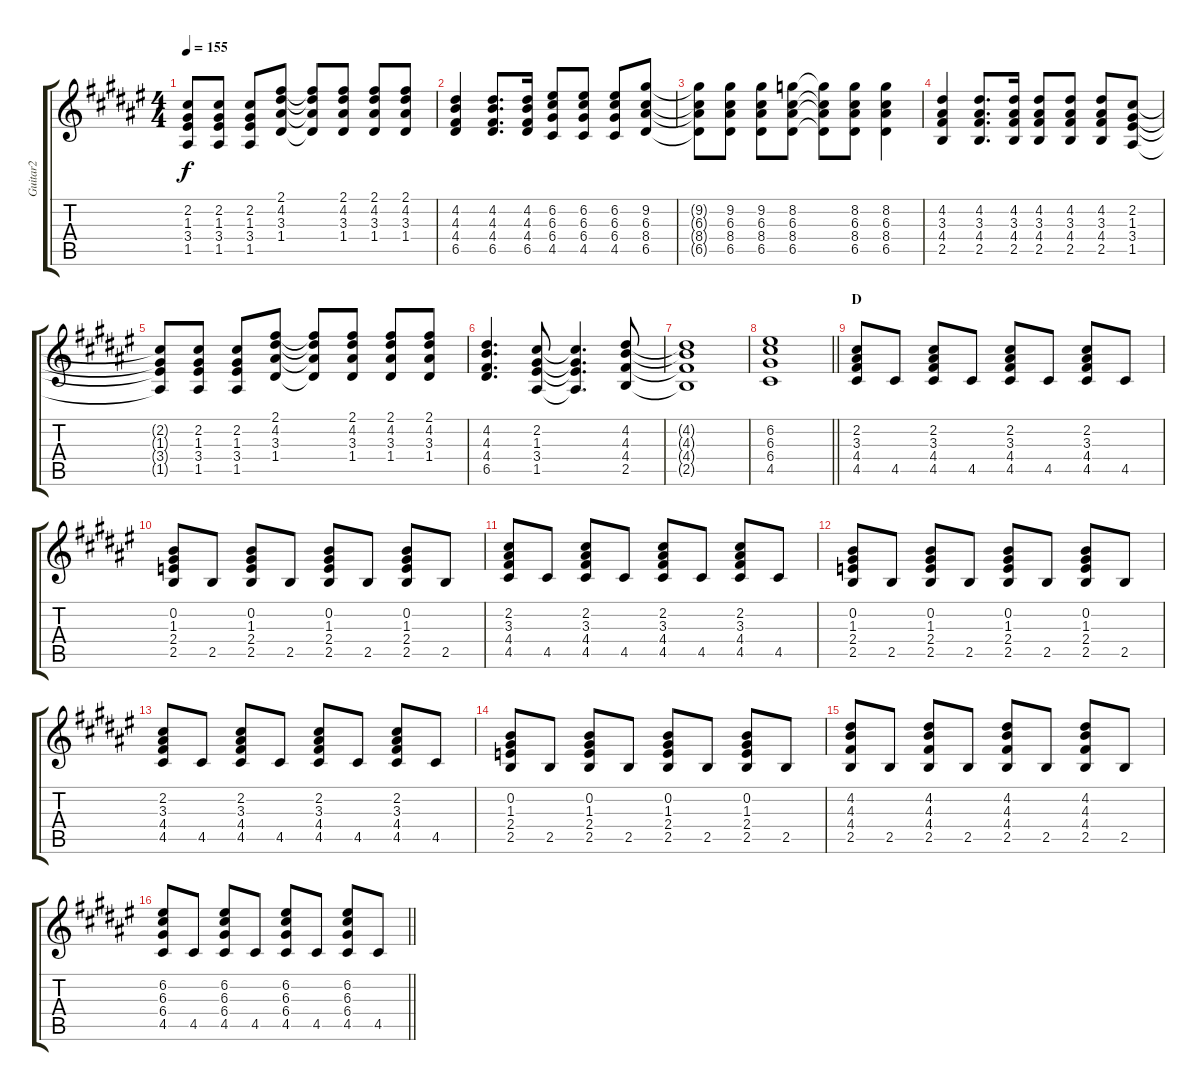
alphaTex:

\track ("Guitar2" "Guitar2") {instrument acousticguitarsteel}
\staff {score tabs}
\tuning (E4 B3 G3 D3 A2 E2) {hide}
\ts (4 4)
\tempo 155
\clef g2
\ks f#
(2.2{t} 1.3{t} 3.4{t} 1.5{t}).8{dy f} (2.2 1.3 3.4 1.5).8 (2.2 1.3 3.4 1.5).8 (2.1 4.2 3.3 1.4).8 (2.1{t} 4.2{t} 3.3{t} 1.4{t}).8 (2.1 4.2 3.3 1.4).8 (2.1 4.2 3.3 1.4).8 (2.1 4.2 3.3 1.4).8 |
(4.2 4.3 4.4 6.5).4 (4.2 4.3 4.4 6.5).8{d} (4.2 4.3 4.4 6.5).16 (6.2 6.3 6.4 4.5).8 (6.2 6.3 6.4 4.5).8 (6.2 6.3 6.4 4.5).8 (9.2 6.3 8.4 6.5).8 |
(9.2{t} 6.3{t} 8.4{t} 6.5{t}).8 (9.2 6.3 8.4 6.5).8 (9.2 6.3 8.4 6.5).8 (8.2 6.3 8.4 6.5).8 (8.2{t} 6.3{t} 8.4{t} 6.5{t}).8 (8.2 6.3 8.4 6.5).8 (8.2 6.3 8.4 6.5).4 |
(4.2 3.3 4.4 2.5).4 (4.2 3.3 4.4 2.5).8{d} (4.2 3.3 4.4 2.5).16 (4.2 3.3 4.4 2.5).8 (4.2 3.3 4.4 2.5).8 (4.2 3.3 4.4 2.5).8 (2.2 1.3 3.4 1.5).8 |
(2.2{t} 1.3{t} 3.4{t} 1.5{t}).8 (2.2 1.3 3.4 1.5).8 (2.2 1.3 3.4 1.5).8 (2.1 4.2 3.3 1.4).8 (2.1{t} 4.2{t} 3.3{t} 1.4{t}).8 (2.1 4.2 3.3 1.4).8 (2.1 4.2 3.3 1.4).8 (2.1 4.2 3.3 1.4).8 |
(4.2 4.3 4.4 6.5).4{d} (2.2 1.3 3.4 1.5).8 (2.2{t} 1.3{t} 3.4{t} 1.5{t}).4{d} (4.2 4.3 4.4 2.5).8 |
(4.2{t} 4.3{t} 4.4{t} 2.5{t}).1 |
\barLineRight lightlight
(6.2 6.3 6.4 4.5).1 |
\section ("" "D")
(2.2 3.3 4.4 4.5).8 4.5.8 (2.2 3.3 4.4 4.5).8 4.5.8 (2.2 3.3 4.4 4.5).8 4.5.8 (2.2 3.3 4.4 4.5).8 4.5.8 |
(0.2 1.3 2.4 2.5).8 2.5.8 (0.2 1.3 2.4 2.5).8 2.5.8 (0.2 1.3 2.4 2.5).8 2.5.8 (0.2 1.3 2.4 2.5).8 2.5.8 |
(2.2 3.3 4.4 4.5).8 4.5.8 (2.2 3.3 4.4 4.5).8 4.5.8 (2.2 3.3 4.4 4.5).8 4.5.8 (2.2 3.3 4.4 4.5).8 4.5.8 |
(0.2 1.3 2.4 2.5).8 2.5.8 (0.2 1.3 2.4 2.5).8 2.5.8 (0.2 1.3 2.4 2.5).8 2.5.8 (0.2 1.3 2.4 2.5).8 2.5.8 |
(2.2 3.3 4.4 4.5).8 4.5.8 (2.2 3.3 4.4 4.5).8 4.5.8 (2.2 3.3 4.4 4.5).8 4.5.8 (2.2 3.3 4.4 4.5).8 4.5.8 |
(0.2 1.3 2.4 2.5).8 2.5.8 (0.2 1.3 2.4 2.5).8 2.5.8 (0.2 1.3 2.4 2.5).8 2.5.8 (0.2 1.3 2.4 2.5).8 2.5.8 |
(4.2 4.3 4.4 2.5).8 2.5.8 (4.2 4.3 4.4 2.5).8 2.5.8 (4.2 4.3 4.4 2.5).8 2.5.8 (4.2 4.3 4.4 2.5).8 2.5.8 |
\barLineRight lightlight
(6.2 6.3 6.4 4.5).8 4.5.8 (6.2 6.3 6.4 4.5).8 4.5.8 (6.2 6.3 6.4 4.5).8 4.5.8 (6.2 6.3 6.4 4.5).8 4.5.8
